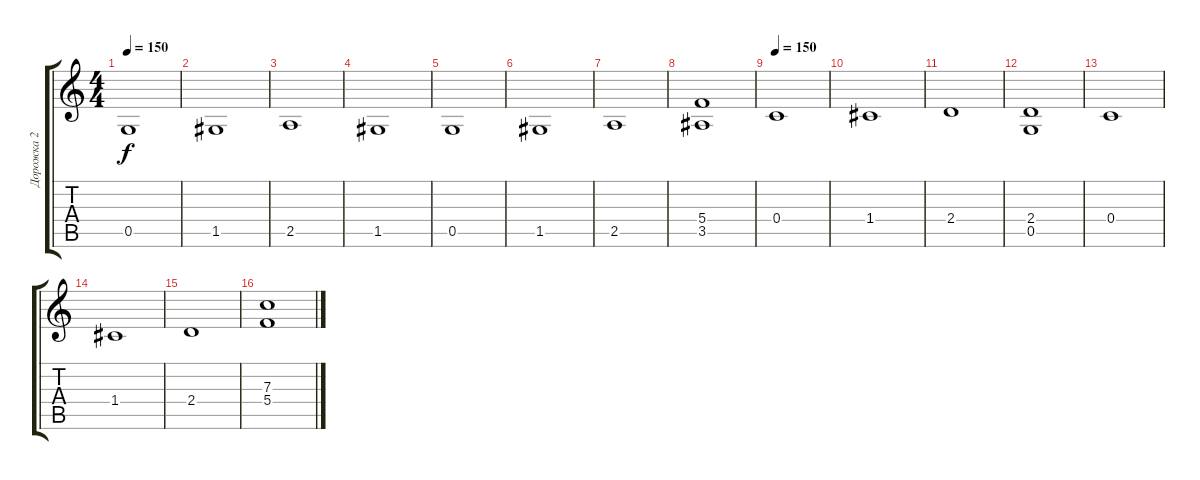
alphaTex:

\track ("Дорожка 2" "Дорожка 2") {mute instrument overdrivenguitar}
\staff {score tabs}
\tuning (D4 A3 F3 C3 G2 D2) {hide}
\ts (4 4)
\tempo 150
\clef g2
\ks c
0.5.1{dy f} |
1.5.1 |
2.5.1 |
1.5.1 |
0.5.1 |
1.5.1 |
2.5.1 |
(5.4 3.5).1 |
\tempo 150
0.4.1 |
1.4.1 |
2.4.1 |
(2.4 0.5).1 |
0.4.1 |
1.4.1 |
2.4.1 |
(7.3 5.4).1
